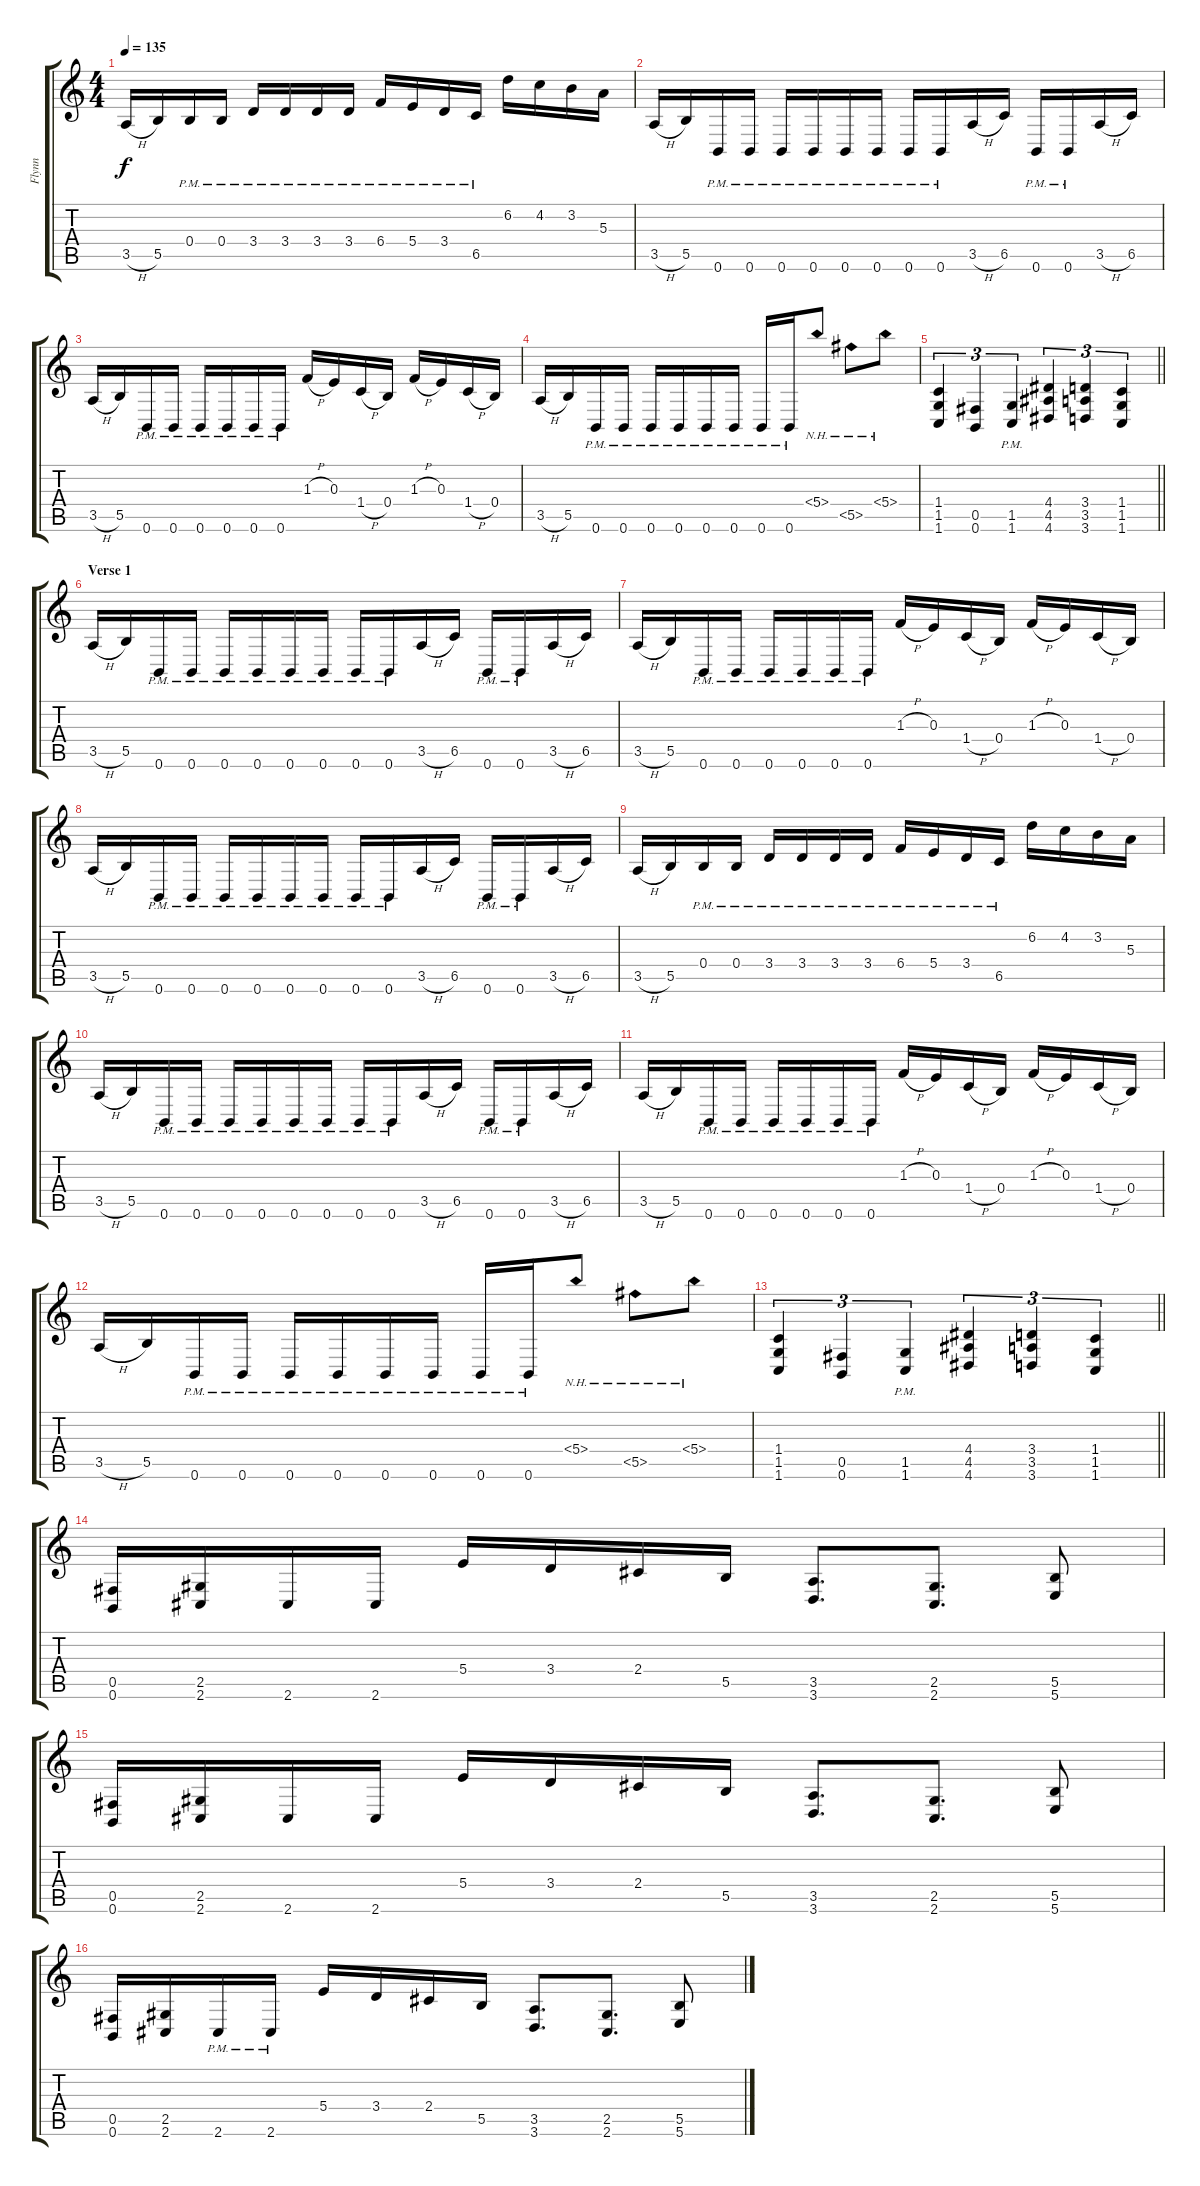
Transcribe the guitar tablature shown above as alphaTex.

\track ("Flynn" "Flynn") {instrument distortionguitar}
\staff {score tabs}
\tuning (Db4 Ab3 E3 B2 Gb2 B1) {hide}
\ts (4 4)
\tempo 135
\clef g2
\ks c
3.5{h}.16{dy f} 5.5.16 0.4{pm}.16 0.4{pm}.16 3.4{pm}.16 3.4{pm}.16 3.4{pm}.16 3.4{pm}.16 6.4{pm}.16 5.4{pm}.16 3.4{pm}.16 6.5{pm}.16 6.2.16 4.2.16 3.2.16 5.3.16 |
3.5{h}.16 5.5.16 0.6{pm}.16 0.6{pm}.16 0.6{pm}.16 0.6{pm}.16 0.6{pm}.16 0.6{pm}.16 0.6{pm}.16 0.6{pm}.16 3.5{h}.16 6.5.16 0.6{pm}.16 0.6{pm}.16 3.5{h}.16 6.5.16 |
3.5{h}.16 5.5.16 0.6{pm}.16 0.6{pm}.16 0.6{pm}.16 0.6{pm}.16 0.6{pm}.16 0.6{pm}.16 1.3{h}.16 0.3.16 1.4{h}.16 0.4.16 1.3{h}.16 0.3.16 1.4{h}.16 0.4.16 |
3.5{h}.16 5.5.16 0.6{pm}.16 0.6{pm}.16 0.6{pm}.16 0.6{pm}.16 0.6{pm}.16 0.6{pm}.16 0.6{pm}.16 0.6{pm}.16 5.4{nh}.8 5.5{nh}.8 5.4{nh}.8 |
\barLineRight lightlight
(1.4 1.5 1.6).4{tu (3 2)} (0.5 0.6).4{tu (3 2)} (1.5{pm} 1.6{pm}).4{tu (3 2)} (4.4 4.5 4.6).4{tu (3 2)} (3.4 3.5 3.6).4{tu (3 2)} (1.4 1.5 1.6).4{tu (3 2)} |
\section ("" "Verse 1 ")
3.5{h}.16 5.5.16 0.6{pm}.16 0.6{pm}.16 0.6{pm}.16 0.6{pm}.16 0.6{pm}.16 0.6{pm}.16 0.6{pm}.16 0.6{pm}.16 3.5{h}.16 6.5.16 0.6{pm}.16 0.6{pm}.16 3.5{h}.16 6.5.16 |
3.5{h}.16 5.5.16 0.6{pm}.16 0.6{pm}.16 0.6{pm}.16 0.6{pm}.16 0.6{pm}.16 0.6{pm}.16 1.3{h}.16 0.3.16 1.4{h}.16 0.4.16 1.3{h}.16 0.3.16 1.4{h}.16 0.4.16 |
3.5{h}.16 5.5.16 0.6{pm}.16 0.6{pm}.16 0.6{pm}.16 0.6{pm}.16 0.6{pm}.16 0.6{pm}.16 0.6{pm}.16 0.6{pm}.16 3.5{h}.16 6.5.16 0.6{pm}.16 0.6{pm}.16 3.5{h}.16 6.5.16 |
3.5{h}.16 5.5.16 0.4{pm}.16 0.4{pm}.16 3.4{pm}.16 3.4{pm}.16 3.4{pm}.16 3.4{pm}.16 6.4{pm}.16 5.4{pm}.16 3.4{pm}.16 6.5{pm}.16 6.2.16 4.2.16 3.2.16 5.3.16 |
3.5{h}.16 5.5.16 0.6{pm}.16 0.6{pm}.16 0.6{pm}.16 0.6{pm}.16 0.6{pm}.16 0.6{pm}.16 0.6{pm}.16 0.6{pm}.16 3.5{h}.16 6.5.16 0.6{pm}.16 0.6{pm}.16 3.5{h}.16 6.5.16 |
3.5{h}.16 5.5.16 0.6{pm}.16 0.6{pm}.16 0.6{pm}.16 0.6{pm}.16 0.6{pm}.16 0.6{pm}.16 1.3{h}.16 0.3.16 1.4{h}.16 0.4.16 1.3{h}.16 0.3.16 1.4{h}.16 0.4.16 |
3.5{h}.16 5.5.16 0.6{pm}.16 0.6{pm}.16 0.6{pm}.16 0.6{pm}.16 0.6{pm}.16 0.6{pm}.16 0.6{pm}.16 0.6{pm}.16 5.4{nh}.8 5.5{nh}.8 5.4{nh}.8 |
\barLineRight lightlight
(1.4 1.5 1.6).4{tu (3 2)} (0.5 0.6).4{tu (3 2)} (1.5{pm} 1.6{pm}).4{tu (3 2)} (4.4 4.5 4.6).4{tu (3 2)} (3.4 3.5 3.6).4{tu (3 2)} (1.4 1.5 1.6).4{tu (3 2)} |
(0.5 0.6).16 (2.5 2.6).16 2.6.16 2.6.16 5.4.16 3.4.16 2.4.16 5.5.16 (3.5 3.6).8{d} (2.5 2.6).8{d} (5.5 5.6).8 |
(0.5 0.6).16 (2.5 2.6).16 2.6.16 2.6.16 5.4.16 3.4.16 2.4.16 5.5.16 (3.5 3.6).8{d} (2.5 2.6).8{d} (5.5 5.6).8 |
(0.5 0.6).16 (2.5 2.6).16 2.6{pm}.16 2.6{pm}.16 5.4.16 3.4.16 2.4.16 5.5.16 (3.5 3.6).8{d} (2.5 2.6).8{d} (5.5 5.6).8
